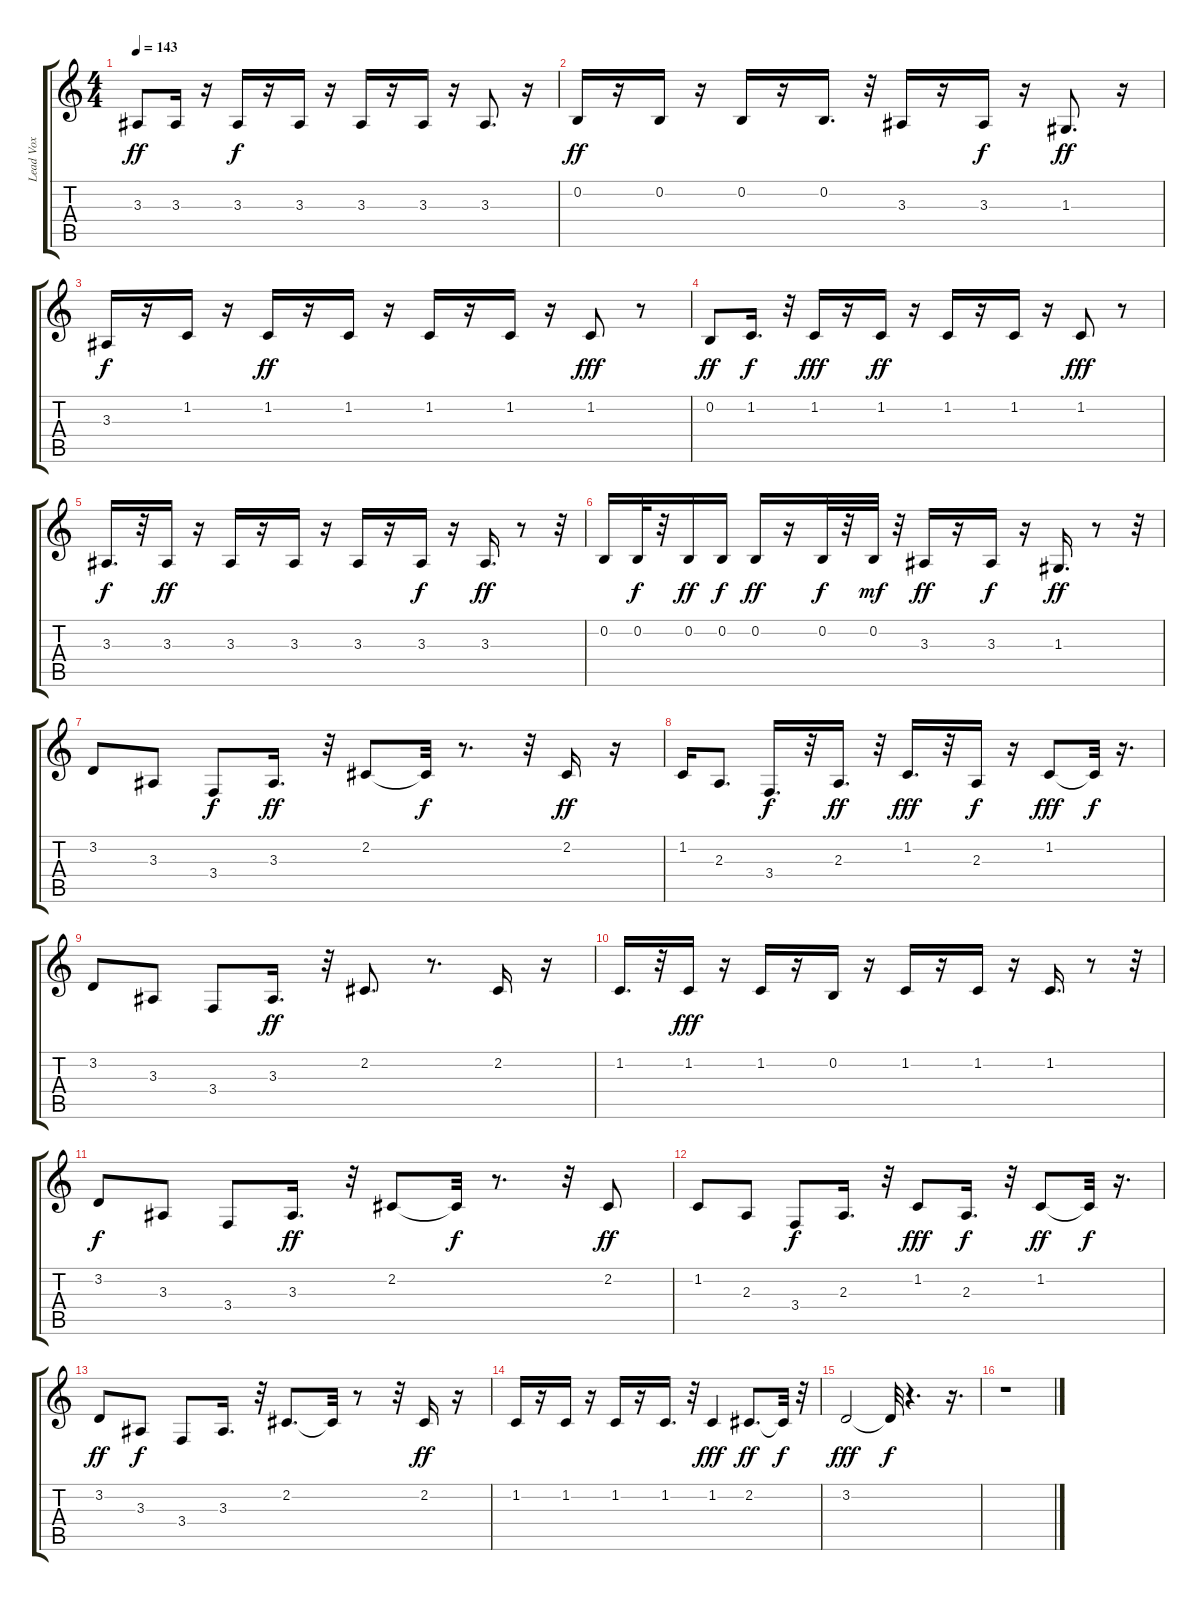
\track ("Lead Vox" "Lead Vox") {instrument voiceoohs}
\staff {score tabs}
\tuning (E4 B3 G3 D3 A2 E2) {hide}
\ts (4 4)
\tempo 143
\clef g2
\ks c
3.3.8{dy ff} 3.3.16 r.16 3.3.16{dy f} r.16 3.3.16 r.16 3.3.16 r.16 3.3.16 r.16 3.3.8{d} r.16 |
0.2.16{dy ff} r.16 0.2.16 r.16 0.2.16 r.16 0.2.16{d} r.32 3.3.16 r.16 3.3.16{dy f} r.16 1.3.8{d dy ff} r.16 |
3.3.16{dy f} r.16 1.2.16 r.16 1.2.16{dy ff} r.16 1.2.16 r.16 1.2.16 r.16 1.2.16 r.16 1.2.8{dy fff} r.8 |
0.2.8{dy ff} 1.2.16{d dy f} r.32 1.2.16{dy fff} r.16 1.2.16{dy ff} r.16 1.2.16 r.16 1.2.16 r.16 1.2.8{dy fff} r.8 |
3.3.16{d dy f} r.32 3.3.16{dy ff} r.16 3.3.16 r.16 3.3.16 r.16 3.3.16 r.16 3.3.16{dy f} r.16 3.3.16{d dy ff} r.8 r.32 |
0.2.16 0.2.32{dy f} r.32 0.2.16{dy ff} 0.2.16{dy f} 0.2.16{dy ff} r.16 0.2.32{dy f} r.32 0.2.32{dy mf} r.32 3.3.16{dy ff} r.16 3.3.16{dy f} r.16 1.3.16{d dy ff} r.8 r.32 |
3.2.8 3.3.8 3.4.8{dy f} 3.3.16{d dy ff} r.32 2.2.8 2.2{t}.32{dy f} r.8{d} r.32 2.2.16{dy ff} r.16 |
1.2.16 2.3.8{d} 3.4.16{d dy f} r.32 2.3.16{d dy ff} r.32 1.2.16{d dy fff} r.32 2.3.16{dy f} r.16 1.2.8{dy fff} 1.2{t}.32{dy f} r.16{d} |
3.2.8 3.3.8 3.4.8 3.3.16{d dy ff} r.32 2.2.8{d} r.8{d} 2.2.16 r.16 |
1.2.16{d} r.32 1.2.16{dy fff} r.16 1.2.16 r.16 0.2.16 r.16 1.2.16 r.16 1.2.16 r.16 1.2.16{d} r.8 r.32 |
3.2.8{dy f} 3.3.8 3.4.8 3.3.16{d dy ff} r.32 2.2.8 2.2{t}.32{dy f} r.8{d} r.32 2.2.8{dy ff} |
1.2.8 2.3.8 3.4.8{dy f} 2.3.16{d} r.32 1.2.8{dy fff} 2.3.16{d dy f} r.32 1.2.8{dy ff} 1.2{t}.32{dy f} r.16{d} |
3.2.8{dy ff} 3.3.8{dy f} 3.4.8 3.3.16{d} r.32 2.2.8{d} 2.2{t}.32 r.8 r.32 2.2.16{dy ff} r.16 |
1.2.16 r.16 1.2.16 r.16 1.2.16 r.16 1.2.16{d} r.32 1.2.4{dy fff} 2.2.8{d dy ff} 2.2{t}.32{dy f} r.32 |
3.2.2{dy fff} 3.2{t}.32{dy f} r.4{d} r.16{d} |
r.1
